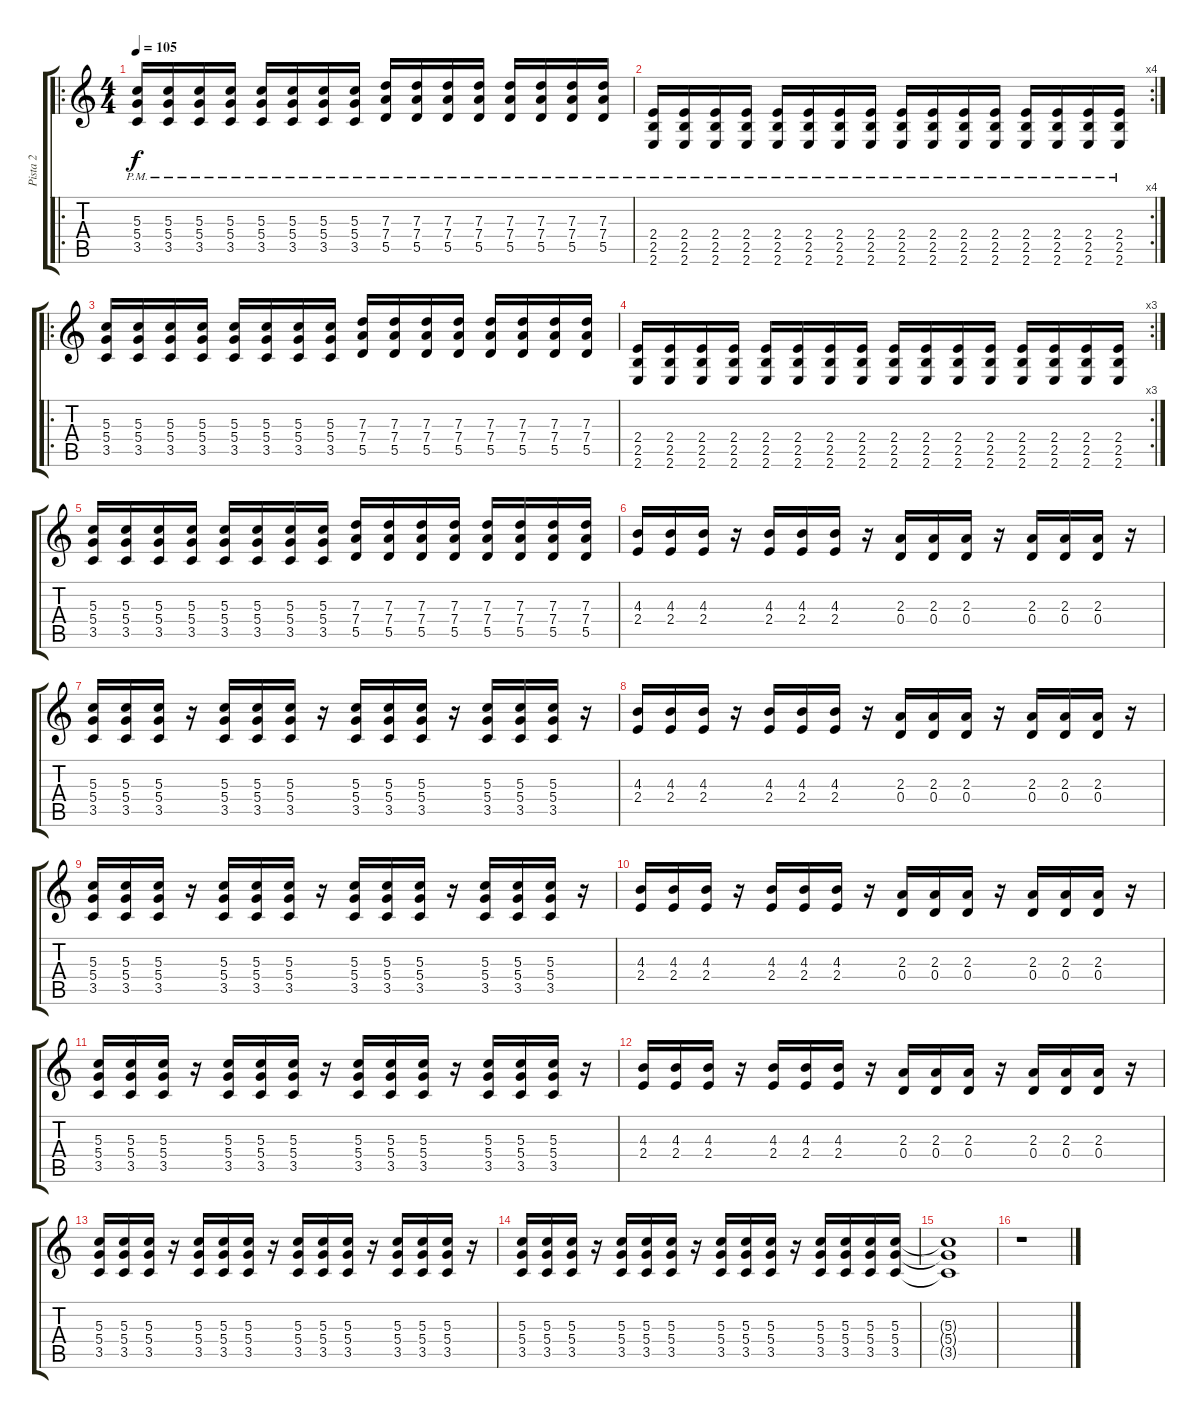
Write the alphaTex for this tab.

\track ("Pista 2" "Pista 2") {instrument overdrivenguitar}
\staff {score tabs}
\tuning (E4 B3 G3 D3 A2 D2) {hide}
\ro
\ts (4 4)
\tempo 105
\clef g2
\ks c
(5.3{pm} 5.4{pm} 3.5{pm}).16{dy f} (5.3{pm} 5.4{pm} 3.5{pm}).16 (5.3{pm} 5.4{pm} 3.5{pm}).16 (5.3{pm} 5.4{pm} 3.5{pm}).16 (5.3{pm} 5.4{pm} 3.5{pm}).16 (5.3{pm} 5.4{pm} 3.5{pm}).16 (5.3{pm} 5.4{pm} 3.5{pm}).16 (5.3{pm} 5.4{pm} 3.5{pm}).16 (7.3{pm} 7.4{pm} 5.5{pm}).16 (7.3{pm} 7.4{pm} 5.5{pm}).16 (7.3{pm} 7.4{pm} 5.5{pm}).16 (7.3{pm} 7.4{pm} 5.5{pm}).16 (7.3{pm} 7.4{pm} 5.5{pm}).16 (7.3{pm} 7.4{pm} 5.5{pm}).16 (7.3{pm} 7.4{pm} 5.5{pm}).16 (7.3{pm} 7.4{pm} 5.5{pm}).16 |
\rc 4
(2.4{pm} 2.5{pm} 2.6{pm}).16 (2.4{pm} 2.5{pm} 2.6{pm}).16 (2.4{pm} 2.5{pm} 2.6{pm}).16 (2.4{pm} 2.5{pm} 2.6{pm}).16 (2.4{pm} 2.5{pm} 2.6{pm}).16 (2.4{pm} 2.5{pm} 2.6{pm}).16 (2.4{pm} 2.5{pm} 2.6{pm}).16 (2.4{pm} 2.5{pm} 2.6{pm}).16 (2.4{pm} 2.5{pm} 2.6{pm}).16 (2.4{pm} 2.5{pm} 2.6{pm}).16 (2.4{pm} 2.5{pm} 2.6{pm}).16 (2.4{pm} 2.5{pm} 2.6{pm}).16 (2.4{pm} 2.5{pm} 2.6{pm}).16 (2.4{pm} 2.5{pm} 2.6{pm}).16 (2.4{pm} 2.5{pm} 2.6{pm}).16 (2.4{pm} 2.5{pm} 2.6{pm}).16 |
\ro
(5.3 5.4 3.5).16 (5.3 5.4 3.5).16 (5.3 5.4 3.5).16 (5.3 5.4 3.5).16 (5.3 5.4 3.5).16 (5.3 5.4 3.5).16 (5.3 5.4 3.5).16 (5.3 5.4 3.5).16 (7.3 7.4 5.5).16 (7.3 7.4 5.5).16 (7.3 7.4 5.5).16 (7.3 7.4 5.5).16 (7.3 7.4 5.5).16 (7.3 7.4 5.5).16 (7.3 7.4 5.5).16 (7.3 7.4 5.5).16 |
\rc 3
(2.4 2.5 2.6).16 (2.4 2.5 2.6).16 (2.4 2.5 2.6).16 (2.4 2.5 2.6).16 (2.4 2.5 2.6).16 (2.4 2.5 2.6).16 (2.4 2.5 2.6).16 (2.4 2.5 2.6).16 (2.4 2.5 2.6).16 (2.4 2.5 2.6).16 (2.4 2.5 2.6).16 (2.4 2.5 2.6).16 (2.4 2.5 2.6).16 (2.4 2.5 2.6).16 (2.4 2.5 2.6).16 (2.4 2.5 2.6).16 |
(5.3 5.4 3.5).16 (5.3 5.4 3.5).16 (5.3 5.4 3.5).16 (5.3 5.4 3.5).16 (5.3 5.4 3.5).16 (5.3 5.4 3.5).16 (5.3 5.4 3.5).16 (5.3 5.4 3.5).16 (7.3 7.4 5.5).16 (7.3 7.4 5.5).16 (7.3 7.4 5.5).16 (7.3 7.4 5.5).16 (7.3 7.4 5.5).16 (7.3 7.4 5.5).16 (7.3 7.4 5.5).16 (7.3 7.4 5.5).16 |
(4.3 2.4).16 (4.3 2.4).16 (4.3 2.4).16 r.16 (4.3 2.4).16 (4.3 2.4).16 (4.3 2.4).16 r.16 (2.3 0.4).16 (2.3 0.4).16 (2.3 0.4).16 r.16 (2.3 0.4).16 (2.3 0.4).16 (2.3 0.4).16 r.16 |
(5.3 5.4 3.5).16 (5.3 5.4 3.5).16 (5.3 5.4 3.5).16 r.16 (5.3 5.4 3.5).16 (5.3 5.4 3.5).16 (5.3 5.4 3.5).16 r.16 (5.3 5.4 3.5).16 (5.3 5.4 3.5).16 (5.3 5.4 3.5).16 r.16 (5.3 5.4 3.5).16 (5.3 5.4 3.5).16 (5.3 5.4 3.5).16 r.16 |
(4.3 2.4).16 (4.3 2.4).16 (4.3 2.4).16 r.16 (4.3 2.4).16 (4.3 2.4).16 (4.3 2.4).16 r.16 (2.3 0.4).16 (2.3 0.4).16 (2.3 0.4).16 r.16 (2.3 0.4).16 (2.3 0.4).16 (2.3 0.4).16 r.16 |
(5.3 5.4 3.5).16 (5.3 5.4 3.5).16 (5.3 5.4 3.5).16 r.16 (5.3 5.4 3.5).16 (5.3 5.4 3.5).16 (5.3 5.4 3.5).16 r.16 (5.3 5.4 3.5).16 (5.3 5.4 3.5).16 (5.3 5.4 3.5).16 r.16 (5.3 5.4 3.5).16 (5.3 5.4 3.5).16 (5.3 5.4 3.5).16 r.16 |
(4.3 2.4).16 (4.3 2.4).16 (4.3 2.4).16 r.16 (4.3 2.4).16 (4.3 2.4).16 (4.3 2.4).16 r.16 (2.3 0.4).16 (2.3 0.4).16 (2.3 0.4).16 r.16 (2.3 0.4).16 (2.3 0.4).16 (2.3 0.4).16 r.16 |
(5.3 5.4 3.5).16 (5.3 5.4 3.5).16 (5.3 5.4 3.5).16 r.16 (5.3 5.4 3.5).16 (5.3 5.4 3.5).16 (5.3 5.4 3.5).16 r.16 (5.3 5.4 3.5).16 (5.3 5.4 3.5).16 (5.3 5.4 3.5).16 r.16 (5.3 5.4 3.5).16 (5.3 5.4 3.5).16 (5.3 5.4 3.5).16 r.16 |
(4.3 2.4).16 (4.3 2.4).16 (4.3 2.4).16 r.16 (4.3 2.4).16 (4.3 2.4).16 (4.3 2.4).16 r.16 (2.3 0.4).16 (2.3 0.4).16 (2.3 0.4).16 r.16 (2.3 0.4).16 (2.3 0.4).16 (2.3 0.4).16 r.16 |
(5.3 5.4 3.5).16 (5.3 5.4 3.5).16 (5.3 5.4 3.5).16 r.16 (5.3 5.4 3.5).16 (5.3 5.4 3.5).16 (5.3 5.4 3.5).16 r.16 (5.3 5.4 3.5).16 (5.3 5.4 3.5).16 (5.3 5.4 3.5).16 r.16 (5.3 5.4 3.5).16 (5.3 5.4 3.5).16 (5.3 5.4 3.5).16 r.16 |
(5.3 5.4 3.5).16 (5.3 5.4 3.5).16 (5.3 5.4 3.5).16 r.16 (5.3 5.4 3.5).16 (5.3 5.4 3.5).16 (5.3 5.4 3.5).16 r.16 (5.3 5.4 3.5).16 (5.3 5.4 3.5).16 (5.3 5.4 3.5).16 r.16 (5.3 5.4 3.5).16 (5.3 5.4 3.5).16 (5.3 5.4 3.5).16 (5.3 5.4 3.5).16 |
(5.3{t} 5.4{t} 3.5{t}).1 |
r.1
